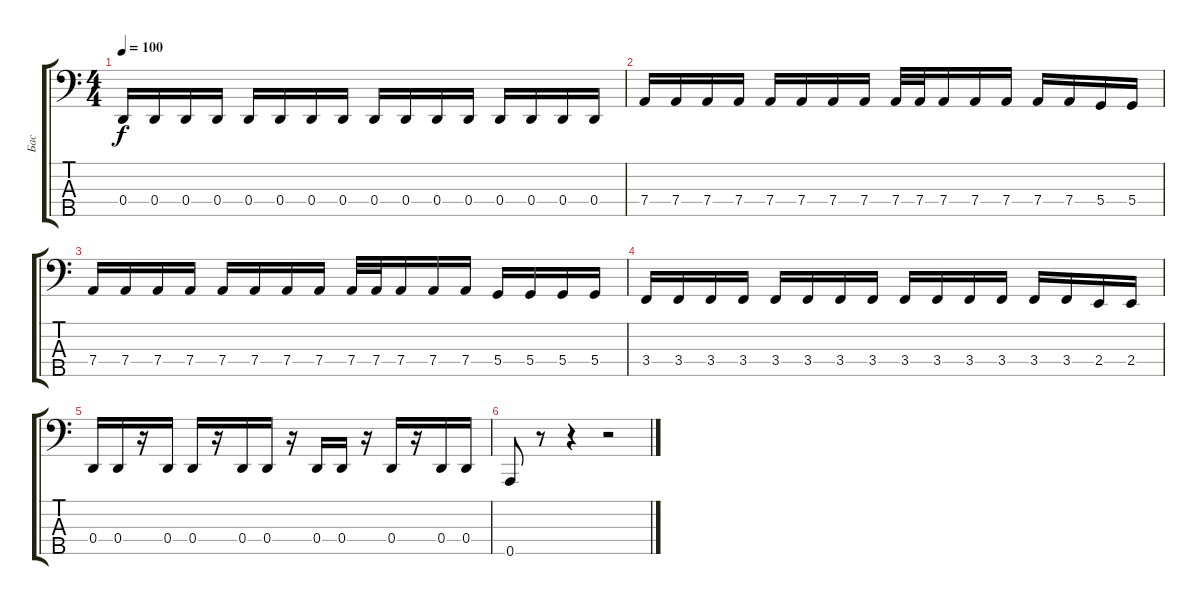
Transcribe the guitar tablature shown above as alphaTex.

\track ("Бас" "Бас") {instrument electricbassfinger}
\staff {score tabs}
\tuning (F2 C2 G1 D1 A0) {hide}
\ts (4 4)
\tempo 100
\clef f4
\ks c
0.4.16{dy f} 0.4.16 0.4.16 0.4.16 0.4.16 0.4.16 0.4.16 0.4.16 0.4.16 0.4.16 0.4.16 0.4.16 0.4.16 0.4.16 0.4.16 0.4.16 |
7.4.16 7.4.16 7.4.16 7.4.16 7.4.16 7.4.16 7.4.16 7.4.16 7.4.32 7.4.32 7.4.16 7.4.16 7.4.16 7.4.16 7.4.16 5.4.16 5.4.16 |
7.4.16 7.4.16 7.4.16 7.4.16 7.4.16 7.4.16 7.4.16 7.4.16 7.4.32 7.4.32 7.4.16 7.4.16 7.4.16 5.4.16 5.4.16 5.4.16 5.4.16 |
3.4.16 3.4.16 3.4.16 3.4.16 3.4.16 3.4.16 3.4.16 3.4.16 3.4.16 3.4.16 3.4.16 3.4.16 3.4.16 3.4.16 2.4.16 2.4.16 |
0.4.16 0.4.16 r.16 0.4.16 0.4.16 r.16 0.4.16 0.4.16 r.16 0.4.16 0.4.16 r.16 0.4.16 r.16 0.4.16 0.4.16 |
0.5.8 r.8 r.4 r.2
